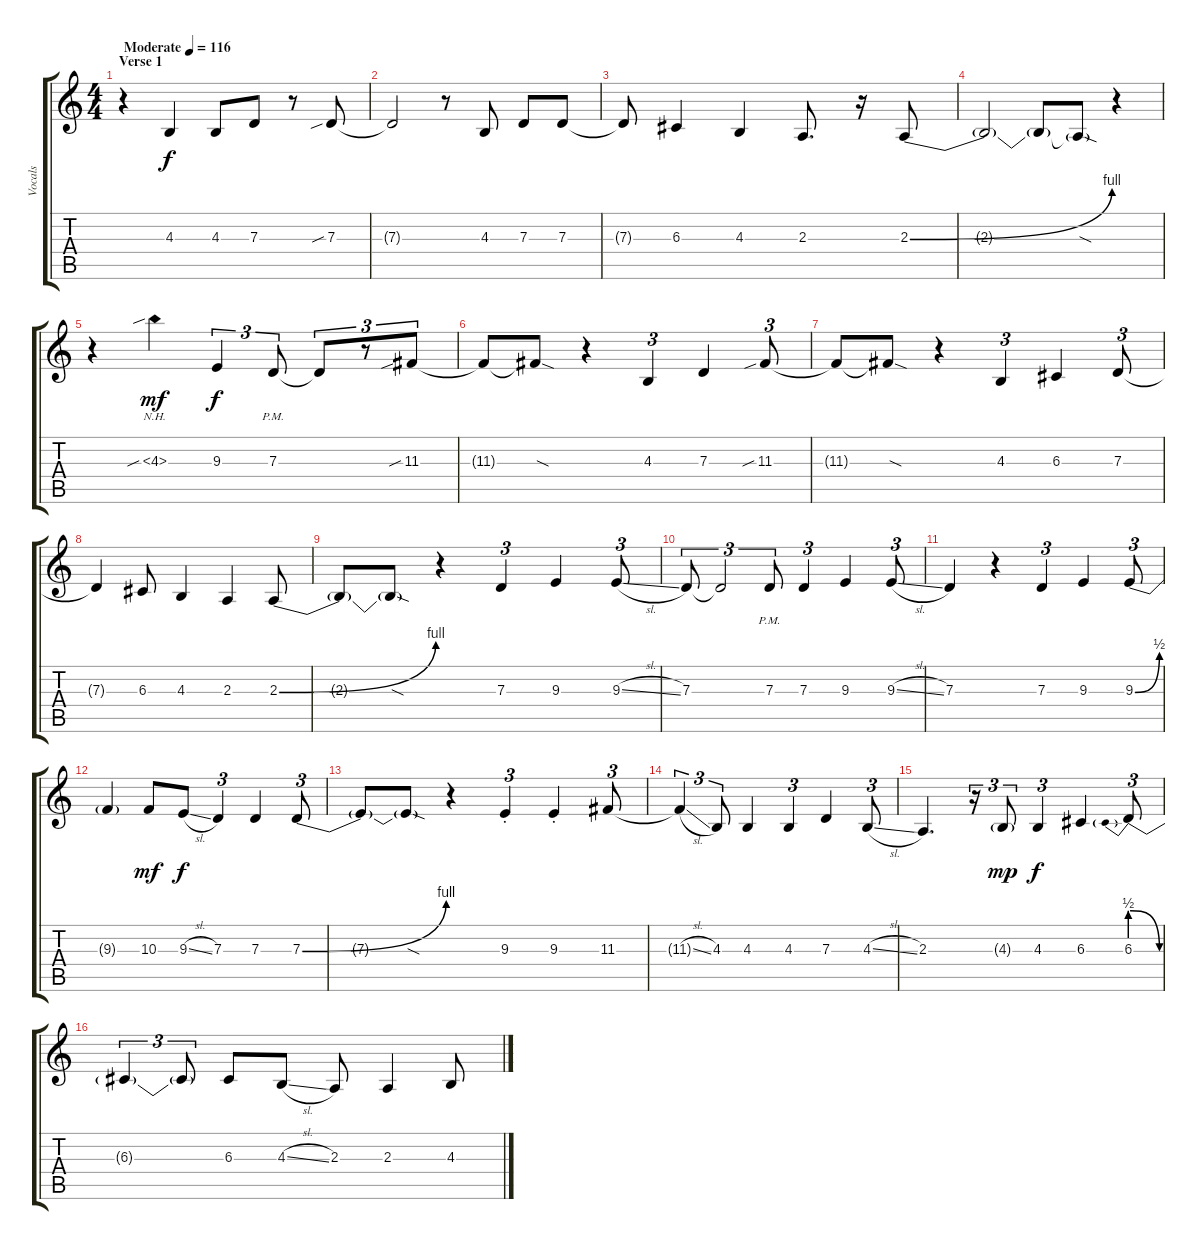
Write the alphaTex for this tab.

\track ("Vocals" "Vocals") {instrument lead6voice}
\staff {score tabs}
\tuning (E4 B3 G3 D3 A2 E2) {hide}
\ts (4 4)
\section ("" "Verse 1")
\tempo (116 "Moderate")
\clef g2
\ks c
r.4{dy f instrument lead6voice} 4.3.4 4.3.8 7.3.8 r.8 7.3{sib}.8 |
7.3{t}.2 r.8 4.3.8 7.3.8 7.3.8 |
7.3{t}.8 6.3.4 4.3.4 2.3.8{d} r.16 2.3{be (bend 0 0 60 4)}.8 |
2.3{t}.2 2.3{t}.8 2.3{sod t}.8 r.4 |
r.4 4.3{nh sib}.4{dy mf} 9.3.4{tu (3 2) dy f} 7.3{pm}.8{tu (3 2)} 7.3{t}.8{tu (3 2)} r.8{tu (3 2)} 11.3{sib}.8{tu (3 2)} |
11.3{t}.8 11.3{sod t}.8 r.4 4.3.4{tu (3 2)} 7.3.4 11.3{sib}.8{tu (3 2)} |
11.3{t}.8 11.3{sod t}.8 r.4 4.3.4{tu (3 2)} 6.3.4 7.3.8{tu (3 2)} |
7.3{t}.4 6.3.8 4.3.4 2.3.4 2.3{be (bend 0 0 60 4)}.8 |
2.3{t}.8 2.3{sod t}.8 r.4 7.3.4{tu (3 2)} 9.3.4 9.3{sl}.8{tu (3 2)} |
7.3.8{tu (3 2)} 7.3{t}.2{tu (3 2)} 7.3{pm}.8{tu (3 2)} 7.3.4{tu (3 2)} 9.3.4 9.3{sl}.8{tu (3 2)} |
7.3.4 r.4 7.3.4{tu (3 2)} 9.3.4 9.3{be (bend 0 0 60 2)}.8{tu (3 2)} |
9.3{t}.4 10.3.8{dy mf} 9.3{sl}.8{dy f} 7.3.4{tu (3 2)} 7.3.4 7.3{be (bend 0 0 60 4)}.8{tu (3 2)} |
7.3{t}.8 7.3{sod t}.8 r.4 9.3{st}.4{tu (3 2)} 9.3{st}.4 11.3.8{tu (3 2)} |
11.3{sl t}.4{tu (3 2)} 4.3.8{tu (3 2)} 4.3.4 4.3.4{tu (3 2)} 7.3.4 4.3{sl}.8{tu (3 2)} |
2.3.4{d} r.16{tu (3 2)} 4.3{g}.8{tu (3 2) dy mp} 4.3.4{tu (3 2) dy f} 6.3.4 6.3{be (prebendrelease 0 2 60 0)}.8{tu (3 2)} |
6.3{t}.4{tu (3 2)} 6.3{t}.8{tu (3 2)} 6.3.8 4.3{sl}.8 2.3.8 2.3.4 4.3.8
